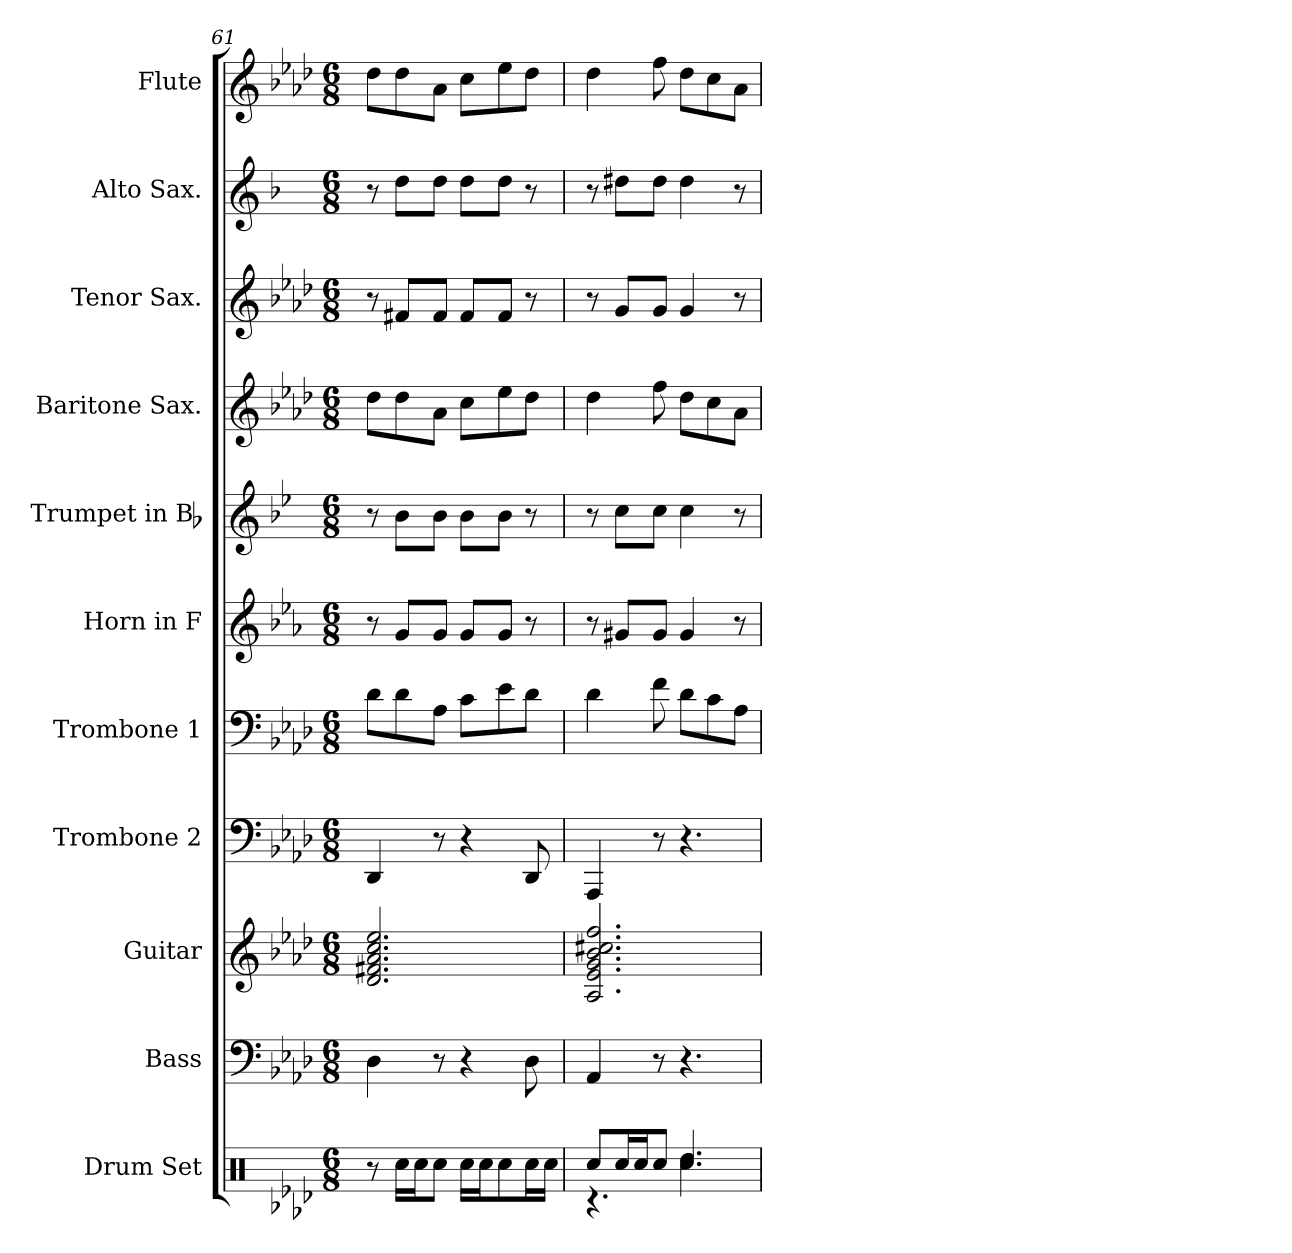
**kern	**kern	**kern	**kern	**kern	**kern	**kern	**kern	**kern	**kern	**kern
*part11	*part10	*part9	*part8	*part7	*part6	*part5	*part4	*part3	*part2	*part1
*staff11	*staff10	*staff9	*staff8	*staff7	*staff6	*staff5	*staff4	*staff3	*staff2	*staff1
*I"Drum Set	*I"Bass	*I"Guitar	*I"Trombone 2	*I"Trombone 1	*I"Horn in F	*I"Trumpet in Bb	*I"Baritone Sax.	*I"Tenor Sax.	*I"Alto Sax.	*I"Flute
*I'D. S.	*I'Bass	*I'Gtr.	*I'Tbn. 2	*I'Tbn. 1	*I'Hn.	*	*I'B. Sx.	*I'T. Sx.	*I'A. Sx.	*I'Fl.
*clefX	*clefF4	*clefG2	*clefF4	*clefF4	*clefG2	*clefG2	*clefG2	*clefG2	*clefG2	*clefG2
*	*ITrd7c12	*ITrd7c12	*	*	*ITrd4c7	*ITrd1c2	*ITrd12c21	*ITrd8c14	*ITrd5c9	*
*k[b-e-a-d-]	*k[b-e-a-d-]	*k[b-e-a-d-]	*k[b-e-a-d-]	*k[b-e-a-d-]	*k[b-e-a-d-]	*k[b-e-a-d-]	*k[b-e-a-d-]	*k[b-e-a-d-]	*k[b-e-a-d-]	*k[b-e-a-d-]
*f:	*f:	*f:	*f:	*f:	*f:	*f:	*f:	*f:	*f:	*f:
*M6/8	*M6/8	*M6/8	*M6/8	*M6/8	*M6/8	*M6/8	*M6/8	*M6/8	*M6/8	*M6/8
=61	=61	=61	=61	=61	=61	=61	=61	=61	=61	=61
8r	4DD-\	2.D-/ 2.F#X/ 2.A-/ 2.c/ 2.e-/	4DD-/	8d-\L	8r	8r	8d-\L	8r	8r	8dd-\L
!LO:N:head=solid	!	!	!	!	!	!	!	!	!	!
16Rcc\LL	.	.	.	8d-\	8c/L	8a-\L	8d-\	8F#X/L	8f\L	8dd-\
!LO:N:head=solid	!	!	!	!	!	!	!	!	!	!
16Rcc\J	.	.	.	.	.	.	.	.	.	.
!LO:N:head=solid	!	!	!	!	!	!	!	!	!	!
8Rcc\J	8r	.	8r	8A-\J	8c/J	8a-\J	8A-\J	8F#/J	8f\J	8a-\J
!LO:N:head=solid	!	!	!	!	!	!	!	!	!	!
16Rcc\LL	4r	.	4r	8c\L	8c/L	8a-\L	8c\L	8F#/L	8f\L	8cc\L
!LO:N:head=solid	!	!	!	!	!	!	!	!	!	!
16Rcc\J	.	.	.	.	.	.	.	.	.	.
!LO:N:head=solid	!	!	!	!	!	!	!	!	!	!
8Rcc\	.	.	.	8e-\	8c/J	8a-\J	8e-\	8F#/J	8f\J	8ee-\
!LO:N:head=solid	!	!	!	!	!	!	!	!	!	!
16Rcc\L	8DD-\	.	8DD-/	8d-\J	8r	8r	8d-\J	8ra	8r	8dd-\J
!LO:N:head=solid	!	!	!	!	!	!	!	!	!	!
16Rcc\JJ	.	.	.	.	.	.	.	.	.	.
=62	=62	=62	=62	=62	=62	=62	=62	=62	=62	=62
!LO:N:head=solid	!	!	!	!	!	!	!	!	!	!
*^	*	*	*	*	*	*	*	*	*	*
8Rcc/L	4.rc	4AAA-/	2.AA-/ 2.E-/ 2.G/ 2.B-/ 2.c#X/ 2.f/	4AAA-/	4d-\	8r	8r	4d-\	8r	8r	4dd-\
!LO:N:head=solid	!	!	!	!	!	!	!	!	!	!	!
16Rcc/L	.	.	.	.	.	8c#X/L	8b-\L	.	8G/L	8f#X\L	.
!LO:N:head=solid	!	!	!	!	!	!	!	!	!	!	!
16Rcc/J	.	.	.	.	.	.	.	.	.	.	.
!LO:N:head=solid	!	!	!	!	!	!	!	!	!	!	!
8Rcc/J	.	8r	.	8r	8f\	8c#/J	8b-\J	8f\	8G/J	8f#\J	8ff\
4.Rcc/	4.Rdd\	4.r	.	4.r	8d-\L	4c#/	4b-\	8d-\L	4G/	4f#\	8dd-\L
.	.	.	.	.	8c\	.	.	8c\	.	.	8cc\
.	.	.	.	.	8A-\J	8r	8r	8A-\J	8r	8r	8a-\J
*v	*v	*	*	*	*	*	*	*	*	*	*
=	=	=	=	=	=	=	=	=	=	=
*-	*-	*-	*-	*-	*-	*-	*-	*-	*-	*-
